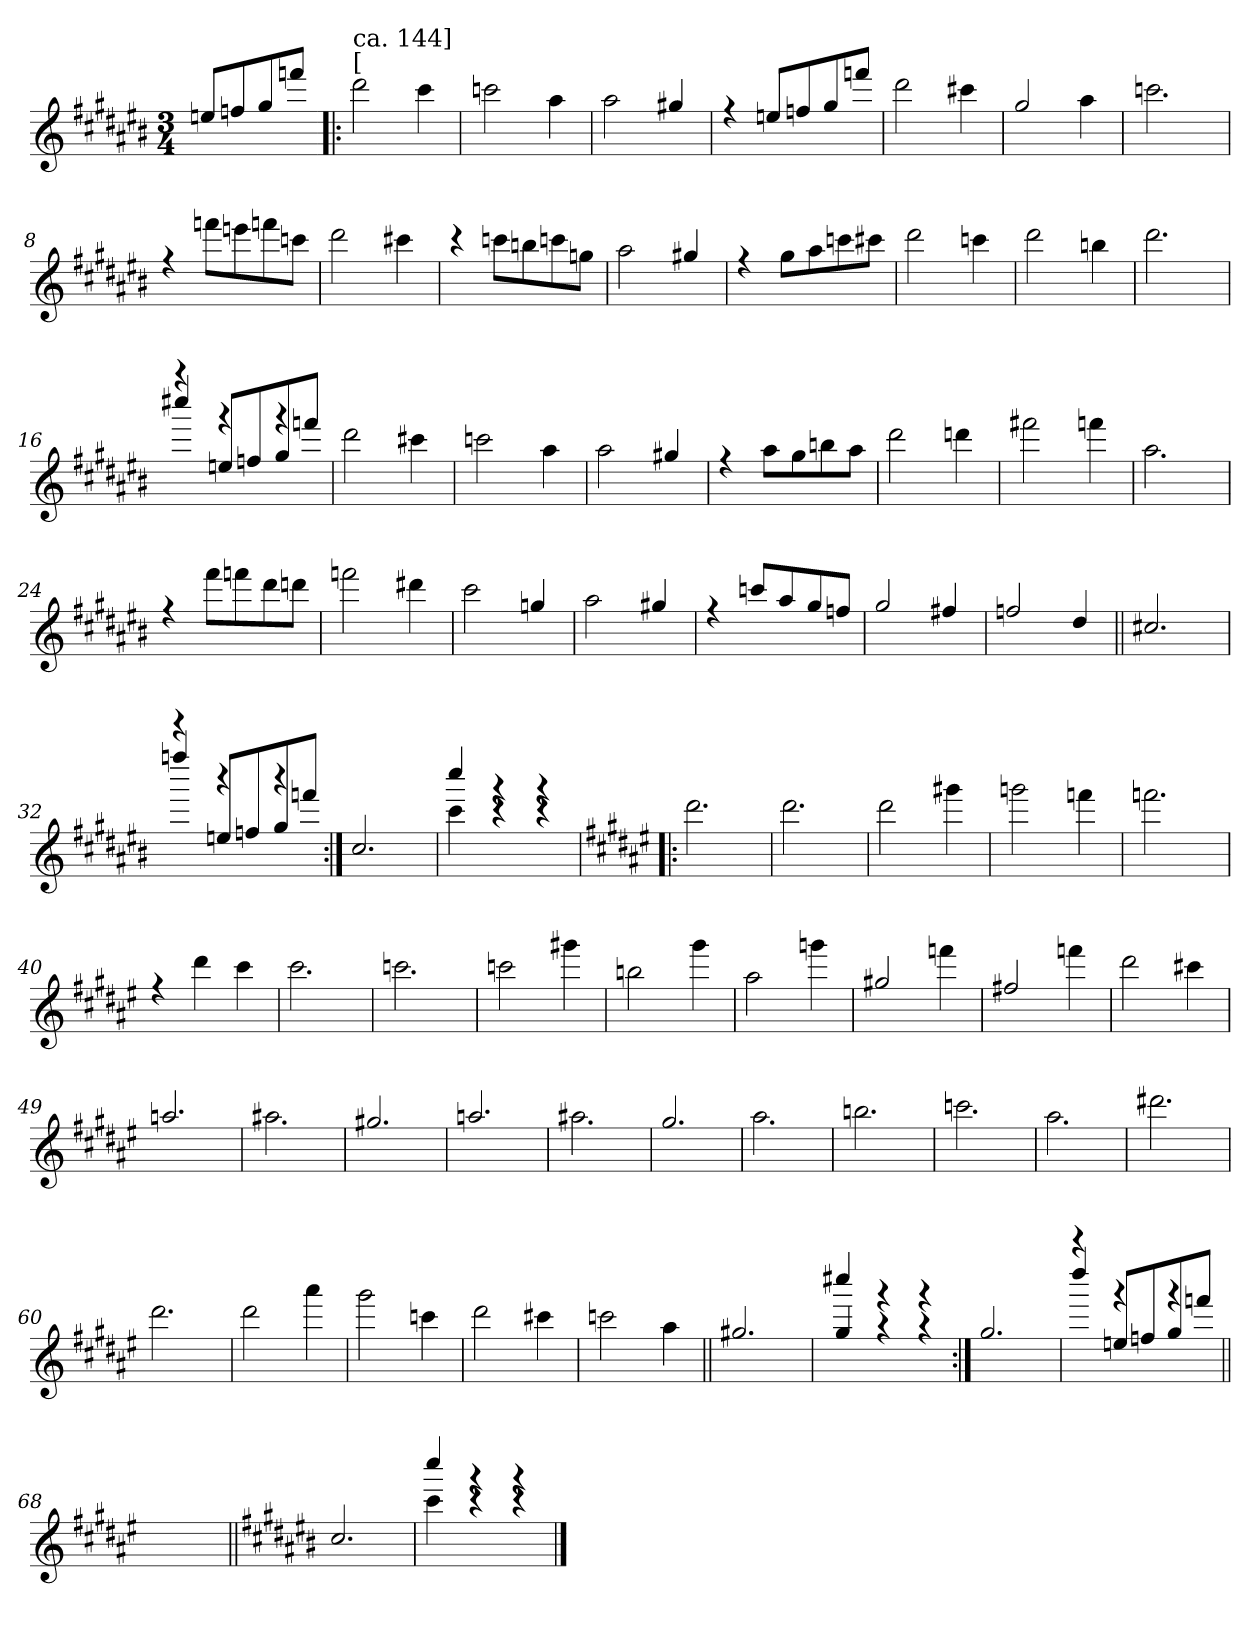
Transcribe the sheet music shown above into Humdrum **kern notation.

**kern
*part1
*staff1
*I'Cl
*clefG2
*ITrd1c2
*k[f#c#g#d#a#]
*B:
*M3/4
=
8ddn/L
8ee-X/
8ff#/
8eee-X/J
=1!|:
*^
!LO:TX:a:t=[	!
!LO:TX:a:t=ca. 144]	!
2ccc#\	2.ryy
4bb\	.
=2	=2
2bb-X\	2.ryy
4gg#\	.
=3	=3
2gg#\	2.ryy
4ff#X/	.
=4	=4
4ree	2.ryy
8ddn/L	.
8ee-X/	.
8ff#/	.
8eee-X/J	.
!!LO:LB:g=z	!!
=5	=5
2ccc#\	2.ryy
4bbn\	.
=6	=6
2ff#/	2ryy
4gg#\	4ryy
=7	=7
2.bb-X\	2.ryy
=8	=8
4ree	2.ryy
8eee-X\L	.
8dddn\	.
8eee-X\	.
8bb-X\J	.
=9	=9
2ccc#\	2.ryy
4bbn\	.
!!LO:LB:g=z	!!
=10	=10
4r	2.ryy
8bb-X\L	.
8aan\	.
8bb-X\	.
8ffn\J	.
=11	=11
2gg#\	2.ryy
4ff#X/	.
=12	=12
4ree	2.ryy
8ff#\L	.
8gg#\	.
8bb-X\	.
8bbn\J	.
=13	=13
2ccc#\	2.ryy
4bb-X\	.
=14	=14
2ccc#\	2.ryy
4aan\	.
!!LO:LB:g=z	!!
=15	=15
2.ccc#\	2.ryy
=16	=16
*	*^
4r	4ryy	4bbbn!/
8ddn/L	4ryy	4rggg
8ee-X/	.	.
8ff#/	4ryy	4rggg
8eee-X/J	.	.
*	*v	*v
=17	=17
2ccc#\	2.ryy
4bbn\	.
=18	=18
2bb-X\	2.ryy
4gg#\	.
=19	=19
2gg#\	2.ryy
4ff#X/	.
!!LO:LB:g=z	!!
=20	=20
4ree	2.ryy
8gg#\L	.
8ff#\	.
8aan\	.
8gg#\J	.
=21	=21
2ccc#\	2.ryy
4cccn\	.
=22	=22
2eeen\	2.ryy
4eee-X\	.
=23	=23
2.gg#\	2.ryy
=24	=24
4ree	2.ryy
8eee\L	.
8eee-X\	.
8ccc#\	.
8cccn\J	.
!!LO:LB:g=z	!!
=25	=25
2eee-X\	2.ryy
4ccc#X\	.
=26	=26
2bb\	2.ryy
4ffn/	.
=27	=27
2gg#\	2.ryy
4ff#X/	.
=28	=28
4ree	2.ryy
8bb-X/L	.
8gg#/	.
8ff#/	.
8ee-X/J	.
=29	=29
2ff#/	2.ryy
4een/	.
!!LO:LB:g=z	!!
=30	=30
2ee-X/	2.ryy
4cc#/	.
=31||	=31||
2.bn/	2.ryy
=32	=32
*	*^
4r	4ryy	4eeee-X!/
8ddn/L	4ryy	4raaa
8ee-X/	.	.
8ff#/	4ryy	4raaa
8eee-X/J	.	.
*	*v	*v
=33:|!	=33:|!
2.b/	2.ryy
=34	=34
*	*^
4bb\	4ryy	4bbb!/
4r	4ryy	4rfff
4r	4ryy	4rfff
*v	*v	*v
!!LO:LB:g=z
=35!|:
*k[f#c#g#d#a#e#]
*F#:
*^
2.ccc#\	2.ryy
=36	=36
2.ccc#\	2.ryy
=37	=37
2ccc#\	2.ryy
4fff#X\	.
=38	=38
2fffn\	2.ryy
4eee-X\	.
=39	=39
2.eee-X\	2.ryy
!!LO:PB:g=z	!!
=40	=40
4ree	2.ryy
4ccc#\	.
4bb\	.
=41	=41
2.bb\	2.ryy
=42	=42
2.bb-X\	2.ryy
=43	=43
2bb-X\	2.ryy
4fff#X\	.
=44	=44
2aan\	2.ryy
4fff#\	.
!!LO:LB:g=z	!!
=45	=45
2gg#\	2.ryy
4fffn\	.
=46	=46
2ff#X/	2.ryy
4eee-X\	.
=47	=47
2een/	2.ryy
4eee-X\	.
=48	=48
2ccc#\	2.ryy
4bbn\	.
=49	=49
2.ggn/	2.ryy
!!LO:LB:g=z	!!
=50	=50
2.gg#X\	2.ryy
=51	=51
2.ff#X/	2.ryy
=52	=52
2.ggn/	2.ryy
=53	=53
2.gg#X\	2.ryy
=54	=54
2.ff#/	2.ryy
=55	=55
2.gg#\	2.ryy
!!LO:LB:g=z	!!
=56	=56
2.aan\	2.ryy
=57	=57
2.bb-X\	2.ryy
=58	=58
2.gg#\	2.ryy
=59	=59
2.ccc#X\	2.ryy
=60	=60
2.ccc#\	2.ryy
=61	=61
2ccc#\	2.ryy
4ggg#\	.
!!LO:LB:g=z	!!
=62	=62
2fff#\	2.ryy
4bb-X\	.
=63	=63
2ccc#\	2.ryy
4bbn\	.
=64	=64
2bb-X\	2.ryy
4gg#\	.
=65||	=65||
2.ff#X/	2.ryy
=66	=66
*	*^
4ff#/	4ryy	4bbbn!/
4r	4ryy	4rfff
4r	4ryy	4rfff
*	*v	*v
!!LO:LB:g=z
=67:|!	=67:|!
2.ff#/	2.ryy
=68	=68
*	*^
4r	4ryy	4cccc#!/
8ddn/L	4ryy	4rfff
8ee-X/	.	.
8ff#/	4ryy	4rggg
8eee-X/J	.	.
*v	*v	*v
=68X681||
2.ryy
=69||
*k[f#c#g#d#a#]
*B:
*^
2.b/	2.ryy
=70	=70
*	*^
4bb\	4ryy	4bbb!/
4r	4ryy	4rfff
4r	4ryy	4rfff
*v	*v	*v
==
*-
